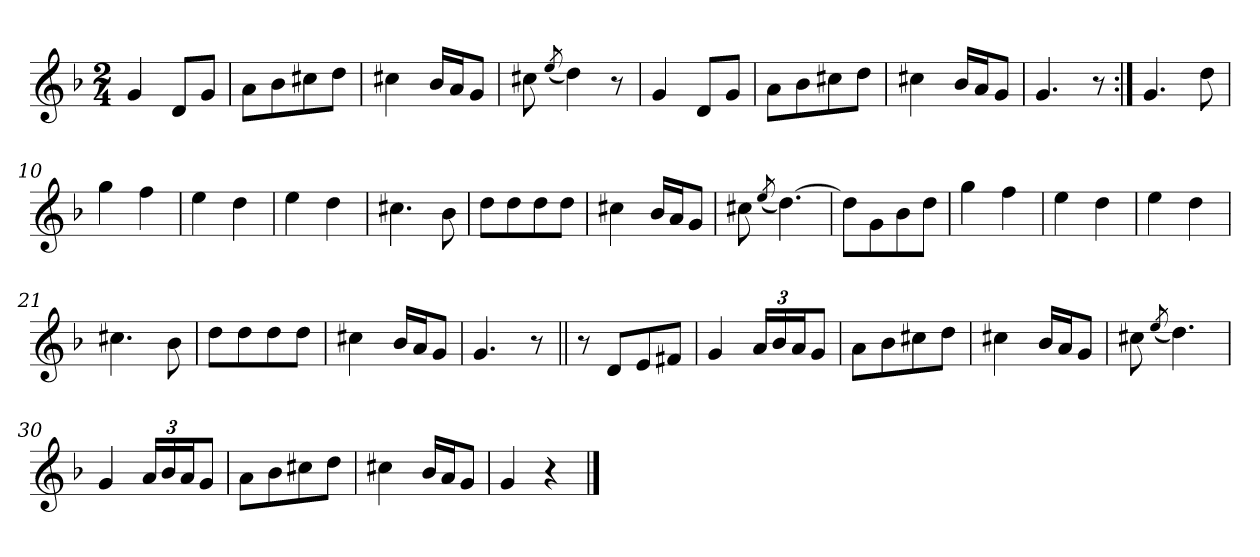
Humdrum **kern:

**kern
*part1
*staff1
*clefG2
*k[b-]
*G:dor
*M2/4
=1
4g
8dL
8gJ
=2
8aL
8b-
8cc#X
8ddJ
=3
4cc#X
16b-LL
16aJ
8gJ
=4
8cc#X
(8qee/
4dd)
8r
=5
4g
8dL
8gJ
=6
8aL
8b-
8cc#X
8ddJ
=7
4cc#X
16b-LL
16aJ
8gJ
=8
4.g
8r
=9:|!
4.g
8dd
=10
4gg
4ff
=11
4ee
4dd
=12
4ee
4dd
=13
4.cc#X
8b-
=14
8ddL
8dd
8dd
8ddJ
=15
4cc#X
16b-LL
16aJ
8gJ
=16
8cc#X
(8qee/
[4.dd)
=17
8ddL]
8g
8b-
8ddJ
=18
4gg
4ff
=19
4ee
4dd
=20
4ee
4dd
=21
4.cc#X
8b-
=22
8ddL
8dd
8dd
8ddJ
=23
4cc#X
16b-LL
16aJ
8gJ
=24
4.g
8r
=25||
8r
8dL
8e
8f#XJ
=26
4g
24aLL
24b-
24aJ
8gJ
=27
8aL
8b-
8cc#X
8ddJ
=28
4cc#X
16b-LL
16aJ
8gJ
=29
8cc#X
(8qee/
4.dd)
=30
4g
24aLL
24b-
24aJ
8gJ
=31
8aL
8b-
8cc#X
8ddJ
=32
4cc#X
16b-LL
16aJ
8gJ
=33
4g
4r
==
*-
